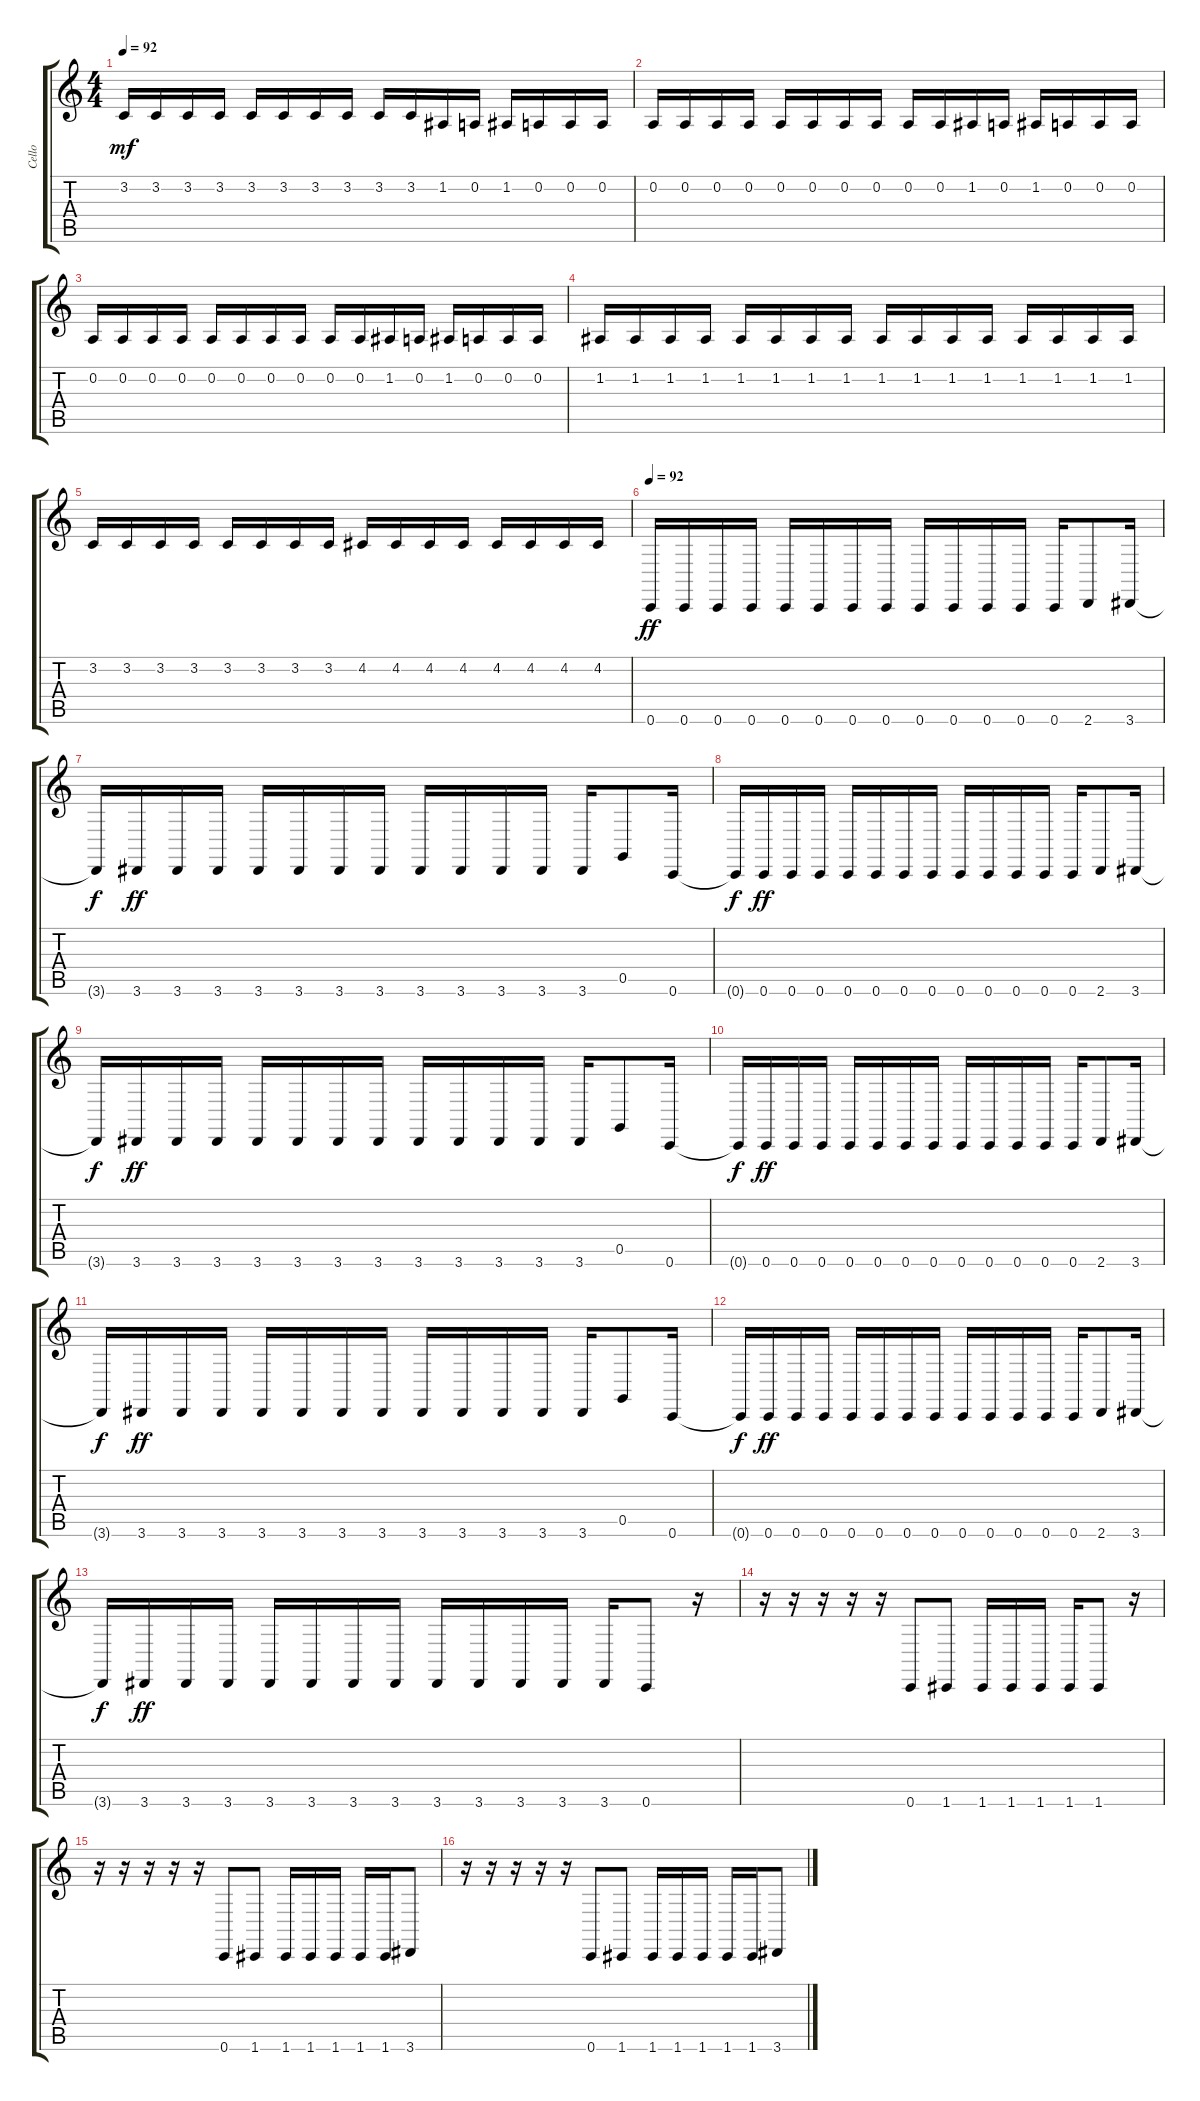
\track ("Cello" "Cello") {instrument cello}
\staff {score tabs}
\tuning (D4 A3 F3 C3 G2 C2) {hide}
\ts (4 4)
\tempo 92
\clef g2
\ks c
3.2.16{dy mf} 3.2.16 3.2.16 3.2.16 3.2.16 3.2.16 3.2.16 3.2.16 3.2.16 3.2.16 1.2.16 0.2.16 1.2.16 0.2.16 0.2.16 0.2.16 |
0.2.16 0.2.16 0.2.16 0.2.16 0.2.16 0.2.16 0.2.16 0.2.16 0.2.16 0.2.16 1.2.16 0.2.16 1.2.16 0.2.16 0.2.16 0.2.16 |
0.2.16 0.2.16 0.2.16 0.2.16 0.2.16 0.2.16 0.2.16 0.2.16 0.2.16 0.2.16 1.2.16 0.2.16 1.2.16 0.2.16 0.2.16 0.2.16 |
1.2.16 1.2.16 1.2.16 1.2.16 1.2.16 1.2.16 1.2.16 1.2.16 1.2.16 1.2.16 1.2.16 1.2.16 1.2.16 1.2.16 1.2.16 1.2.16 |
3.2.16 3.2.16 3.2.16 3.2.16 3.2.16 3.2.16 3.2.16 3.2.16 4.2.16 4.2.16 4.2.16 4.2.16 4.2.16 4.2.16 4.2.16 4.2.16 |
\tempo 92
0.6.16{dy ff} 0.6.16 0.6.16 0.6.16 0.6.16 0.6.16 0.6.16 0.6.16 0.6.16 0.6.16 0.6.16 0.6.16 0.6.16 2.6.8 3.6.16 |
3.6{t}.16{dy f} 3.6.16{dy ff} 3.6.16 3.6.16 3.6.16 3.6.16 3.6.16 3.6.16 3.6.16 3.6.16 3.6.16 3.6.16 3.6.16 0.5.8 0.6.16 |
0.6{t}.16{dy f} 0.6.16{dy ff} 0.6.16 0.6.16 0.6.16 0.6.16 0.6.16 0.6.16 0.6.16 0.6.16 0.6.16 0.6.16 0.6.16 2.6.8 3.6.16 |
3.6{t}.16{dy f} 3.6.16{dy ff} 3.6.16 3.6.16 3.6.16 3.6.16 3.6.16 3.6.16 3.6.16 3.6.16 3.6.16 3.6.16 3.6.16 0.5.8 0.6.16 |
0.6{t}.16{dy f} 0.6.16{dy ff} 0.6.16 0.6.16 0.6.16 0.6.16 0.6.16 0.6.16 0.6.16 0.6.16 0.6.16 0.6.16 0.6.16 2.6.8 3.6.16 |
3.6{t}.16{dy f} 3.6.16{dy ff} 3.6.16 3.6.16 3.6.16 3.6.16 3.6.16 3.6.16 3.6.16 3.6.16 3.6.16 3.6.16 3.6.16 0.5.8 0.6.16 |
0.6{t}.16{dy f} 0.6.16{dy ff} 0.6.16 0.6.16 0.6.16 0.6.16 0.6.16 0.6.16 0.6.16 0.6.16 0.6.16 0.6.16 0.6.16 2.6.8 3.6.16 |
3.6{t}.16{dy f} 3.6.16{dy ff} 3.6.16 3.6.16 3.6.16 3.6.16 3.6.16 3.6.16 3.6.16 3.6.16 3.6.16 3.6.16 3.6.16 0.6.8 r.16 |
r.16 r.16 r.16 r.16 r.16 0.6.8 1.6.8 1.6.16 1.6.16 1.6.16 1.6.16 1.6.8 r.16 |
r.16 r.16 r.16 r.16 r.16 0.6.8 1.6.8 1.6.16 1.6.16 1.6.16 1.6.16 1.6.16 3.6.8 |
r.16 r.16 r.16 r.16 r.16 0.6.8 1.6.8 1.6.16 1.6.16 1.6.16 1.6.16 1.6.16 3.6.8
